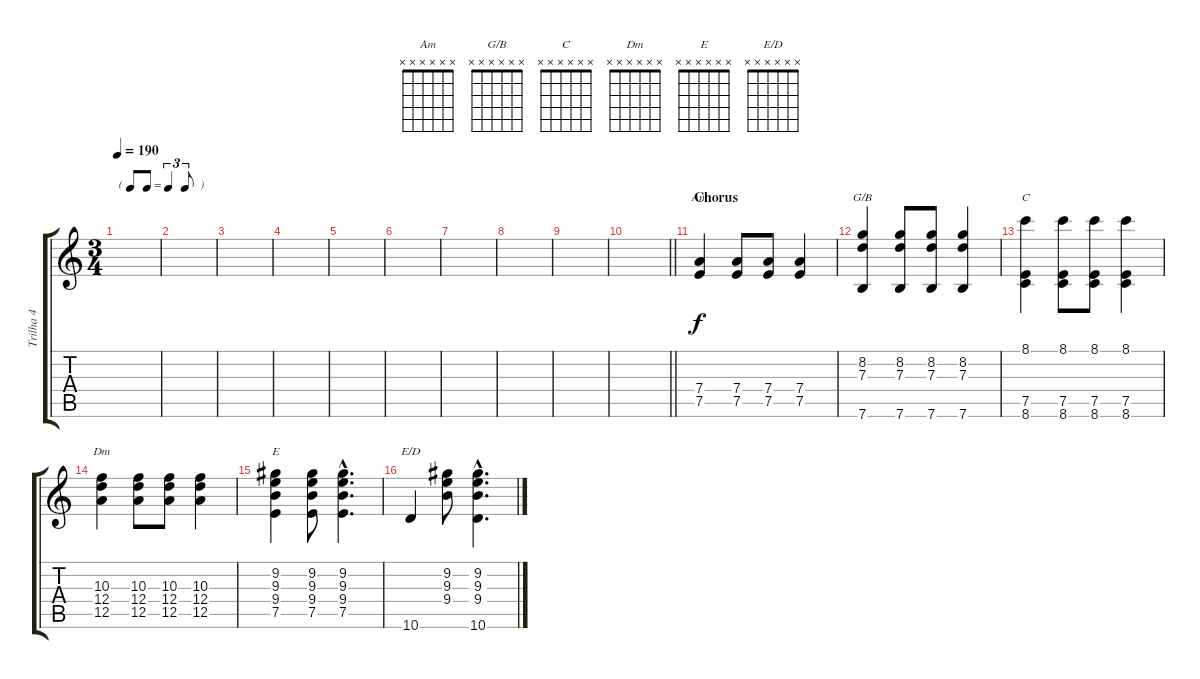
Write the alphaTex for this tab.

\track ("Trilha 4" "Trilha 4") {instrument acousticguitarnylon}
\staff {score tabs}
\tuning (E4 B3 G3 D3 A2 E2) {hide}
\chord ("Am" x x x x x x) {firstfret 0}
\chord ("G/B" x x x x x x) {firstfret 0}
\chord ("C" x x x x x x) {firstfret 0}
\chord ("Dm" x x x x x x) {firstfret 0}
\chord ("E" x x x x x x) {firstfret 0}
\chord ("E/D" x x x x x x) {firstfret 0}
\ts (3 4)
\tf triplet8th
\tempo 190
\clef g2
\ks c
|
|
|
|
|
|
|
|
|
\barLineRight lightlight
|
\section ("" "Chorus")
(7.4 7.5).4{ch "Am"} (7.4 7.5).8 (7.4 7.5).8 (7.4 7.5).4 |
(8.2 7.3 7.6).4{ch "G/B"} (8.2 7.3 7.6).8 (8.2 7.3 7.6).8 (8.2 7.3 7.6).4 |
(8.1 7.5 8.6).4{ch "C"} (8.1 7.5 8.6).8 (8.1 7.5 8.6).8 (8.1 7.5 8.6).4 |
(10.3 12.4 12.5).4{ch "Dm"} (10.3 12.4 12.5).8 (10.3 12.4 12.5).8 (10.3 12.4 12.5).4 |
(9.2 9.3 9.4 7.5).4{ch "E"} (9.2 9.3 9.4 7.5).8 (9.2{hac} 9.3{hac} 9.4{hac} 7.5{hac}).4{d} |
10.6.4{ch "E/D"} (9.2 9.3 9.4).8 (9.2{hac} 9.3{hac} 9.4{hac} 10.6{hac}).4{d}
